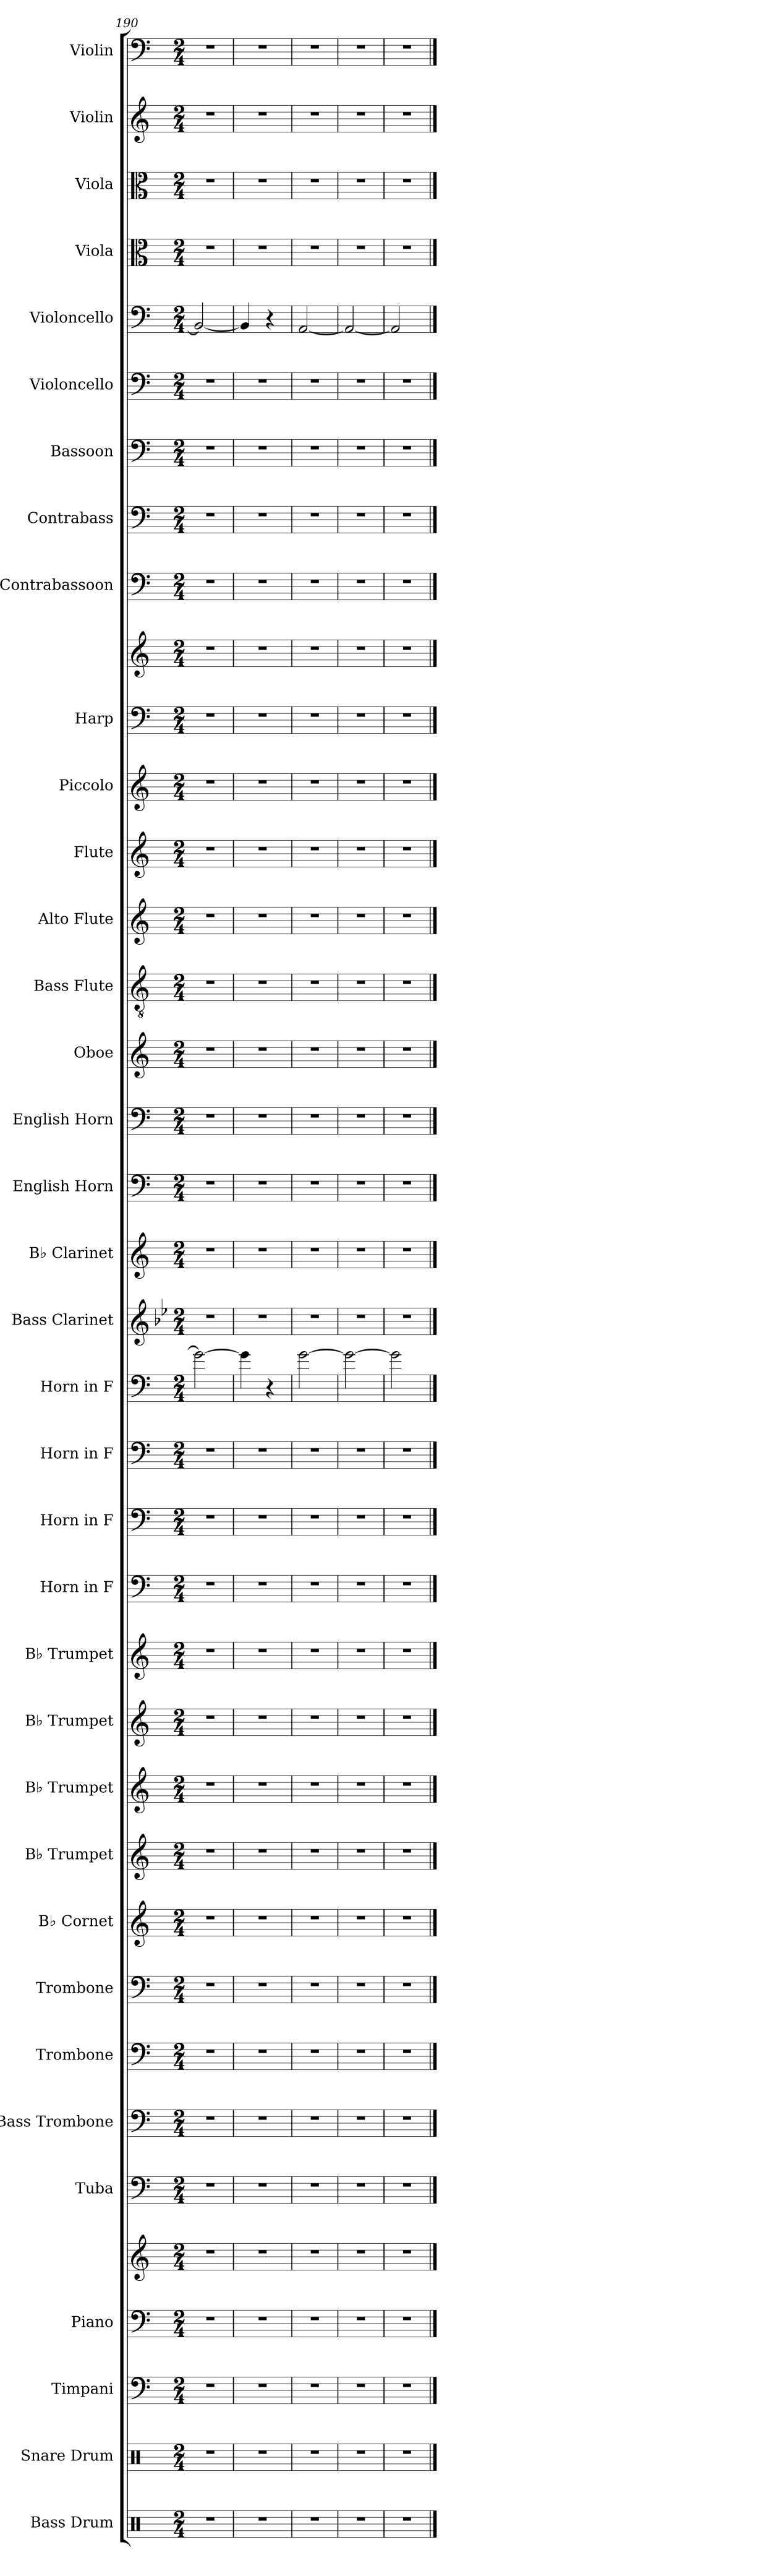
**kern	**kern	**kern	**kern	**kern	**kern	**kern	**kern	**kern	**kern	**kern	**kern	**kern	**kern	**kern	**kern	**kern	**kern	**kern	**kern	**kern	**kern	**kern	**kern	**kern	**kern	**kern	**kern	**kern	**kern	**kern	**kern	**kern	**kern	**kern	**kern	**kern	**kern
*part36	*part35	*part34	*part33	*part33	*part32	*part31	*part30	*part29	*part28	*part27	*part26	*part25	*part24	*part23	*part22	*part21	*part20	*part19	*part18	*part17	*part16	*part15	*part14	*part13	*part12	*part11	*part10	*part10	*part9	*part8	*part7	*part6	*part5	*part4	*part3	*part2	*part1
*staff38	*staff37	*staff36	*staff35	*staff34	*staff33	*staff32	*staff31	*staff30	*staff29	*staff28	*staff27	*staff26	*staff25	*staff24	*staff23	*staff22	*staff21	*staff20	*staff19	*staff18	*staff17	*staff16	*staff15	*staff14	*staff13	*staff12	*staff11	*staff10	*staff9	*staff8	*staff7	*staff6	*staff5	*staff4	*staff3	*staff2	*staff1
*I"Bass Drum	*I"Snare Drum	*I"Timpani	*I"Piano	*	*I"Tuba	*I"Bass Trombone	*I"Trombone	*I"Trombone	*I"B♭ Cornet	*I"B♭ Trumpet	*I"B♭ Trumpet	*I"B♭ Trumpet	*I"B♭ Trumpet	*I"Horn in F	*I"Horn in F	*I"Horn in F	*I"Horn in F	*I"Bass Clarinet	*I"B♭ Clarinet	*I"English Horn	*I"English Horn	*I"Oboe	*I"Bass Flute	*I"Alto Flute	*I"Flute	*I"Piccolo	*I"Harp	*	*I"Contrabassoon	*I"Contrabass	*I"Bassoon	*I"Violoncello	*I"Violoncello	*I"Viola	*I"Viola	*I"Violin	*I"Violin
*I'B. Dr.	*I'Sn. Dr.	*I'Timp.	*I'Pno.	*	*I'Tba.	*I'B. Tbn.	*I'Tbn.	*I'Tbn.	*I'B♭ Cnt.	*I'B♭ Tpt.	*I'B♭ Tpt.	*I'B♭ Tpt.	*I'B♭ Tpt.	*	*	*	*	*I'B. Cl.	*I'B♭ Cl.	*I'E. Hn.	*I'E. Hn.	*I'Ob.	*I'B. Fl.	*I'A. Fl.	*I'Fl.	*I'Picc.	*I'Hrp.	*	*I'Cbsn.	*I'Cb.	*I'Bsn.	*I'Vc.	*I'Vc.	*I'Vla.	*I'Vla.	*I'Vln.	*I'Vln.
*clefX	*clefX	*clefF4	*clefF4	*clefG2	*clefF4	*clefF4	*clefF4	*clefF4	*clefG2	*clefG2	*clefG2	*clefG2	*clefG2	*clefF4	*clefF4	*clefF4	*clefF4	*clefG2	*clefG2	*clefF4	*clefF4	*clefG2	*clefGv2	*clefG2	*clefG2	*clefG2	*clefF4	*clefG2	*clefF4	*clefF4	*clefF4	*clefF4	*clefF4	*clefC3	*clefC3	*clefG2	*clefF4
*	*	*	*	*	*	*	*	*	*ITrd1c2	*ITrd1c2	*ITrd1c2	*ITrd1c2	*ITrd1c2	*ITrd4c7	*ITrd4c7	*ITrd4c7	*ITrd4c7	*ITrd8c14	*ITrd1c2	*ITrd4c7	*ITrd4c7	*	*	*ITrd3c5	*	*ITrd-7c-12	*	*	*ITrd7c12	*ITrd7c12	*	*	*	*	*	*	*
*k[]	*k[]	*k[]	*k[]	*k[]	*k[]	*k[]	*k[]	*k[]	*k[b-e-]	*k[b-e-]	*k[b-e-]	*k[b-e-]	*k[b-e-]	*k[b-]	*k[b-]	*k[b-]	*k[b-]	*k[b-e-]	*k[b-e-]	*k[b-]	*k[b-]	*k[]	*k[]	*k[f#]	*k[]	*k[]	*k[]	*k[]	*k[]	*k[]	*k[]	*k[]	*k[]	*k[]	*k[]	*k[]	*k[]
*M2/4	*M2/4	*M2/4	*M2/4	*M2/4	*M2/4	*M2/4	*M2/4	*M2/4	*M2/4	*M2/4	*M2/4	*M2/4	*M2/4	*M2/4	*M2/4	*M2/4	*M2/4	*M2/4	*M2/4	*M2/4	*M2/4	*M2/4	*M2/4	*M2/4	*M2/4	*M2/4	*M2/4	*M2/4	*M2/4	*M2/4	*M2/4	*M2/4	*M2/4	*M2/4	*M2/4	*M2/4	*M2/4
=190	=190	=190	=190	=190	=190	=190	=190	=190	=190	=190	=190	=190	=190	=190	=190	=190	=190	=190	=190	=190	=190	=190	=190	=190	=190	=190	=190	=190	=190	=190	=190	=190	=190	=190	=190	=190	=190
2r	2r	2r	2r	2r	2r	2r	2r	2r	2r	2r	2r	2r	2r	2r	2r	2r	2c\_	2r	2r	2r	2r	2r	2r	2r	2r	2r	2r	2r	2r	2r	2r	2r	2BB-/_	2r	2r	2r	2r
=191	=191	=191	=191	=191	=191	=191	=191	=191	=191	=191	=191	=191	=191	=191	=191	=191	=191	=191	=191	=191	=191	=191	=191	=191	=191	=191	=191	=191	=191	=191	=191	=191	=191	=191	=191	=191	=191
2r	2r	2r	2r	2r	2r	2r	2r	2r	2r	2r	2r	2r	2r	2r	2r	2r	4c\]	2r	2r	2r	2r	2r	2r	2r	2r	2r	2r	2r	2r	2r	2r	2r	4BB-/]	2r	2r	2r	2r
.	.	.	.	.	.	.	.	.	.	.	.	.	.	.	.	.	4r	.	.	.	.	.	.	.	.	.	.	.	.	.	.	.	4r	.	.	.	.
=192	=192	=192	=192	=192	=192	=192	=192	=192	=192	=192	=192	=192	=192	=192	=192	=192	=192	=192	=192	=192	=192	=192	=192	=192	=192	=192	=192	=192	=192	=192	=192	=192	=192	=192	=192	=192	=192
2r	2r	2r	2r	2r	2r	2r	2r	2r	2r	2r	2r	2r	2r	2r	2r	2r	[2c\	2r	2r	2r	2r	2r	2r	2r	2r	2r	2r	2r	2r	2r	2r	2r	[2AA/	2r	2r	2r	2r
=193	=193	=193	=193	=193	=193	=193	=193	=193	=193	=193	=193	=193	=193	=193	=193	=193	=193	=193	=193	=193	=193	=193	=193	=193	=193	=193	=193	=193	=193	=193	=193	=193	=193	=193	=193	=193	=193
2r	2r	2r	2r	2r	2r	2r	2r	2r	2r	2r	2r	2r	2r	2r	2r	2r	2c\_	2r	2r	2r	2r	2r	2r	2r	2r	2r	2r	2r	2r	2r	2r	2r	2AA/_	2r	2r	2r	2r
=194	=194	=194	=194	=194	=194	=194	=194	=194	=194	=194	=194	=194	=194	=194	=194	=194	=194	=194	=194	=194	=194	=194	=194	=194	=194	=194	=194	=194	=194	=194	=194	=194	=194	=194	=194	=194	=194
2r	2r	2r	2r	2r	2r	2r	2r	2r	2r	2r	2r	2r	2r	2r	2r	2r	2c\]	2r	2r	2r	2r	2r	2r	2r	2r	2r	2r	2r	2r	2r	2r	2r	2AA/]	2r	2r	2r	2r
==	==	==	==	==	==	==	==	==	==	==	==	==	==	==	==	==	==	==	==	==	==	==	==	==	==	==	==	==	==	==	==	==	==	==	==	==	==
*-	*-	*-	*-	*-	*-	*-	*-	*-	*-	*-	*-	*-	*-	*-	*-	*-	*-	*-	*-	*-	*-	*-	*-	*-	*-	*-	*-	*-	*-	*-	*-	*-	*-	*-	*-	*-	*-
